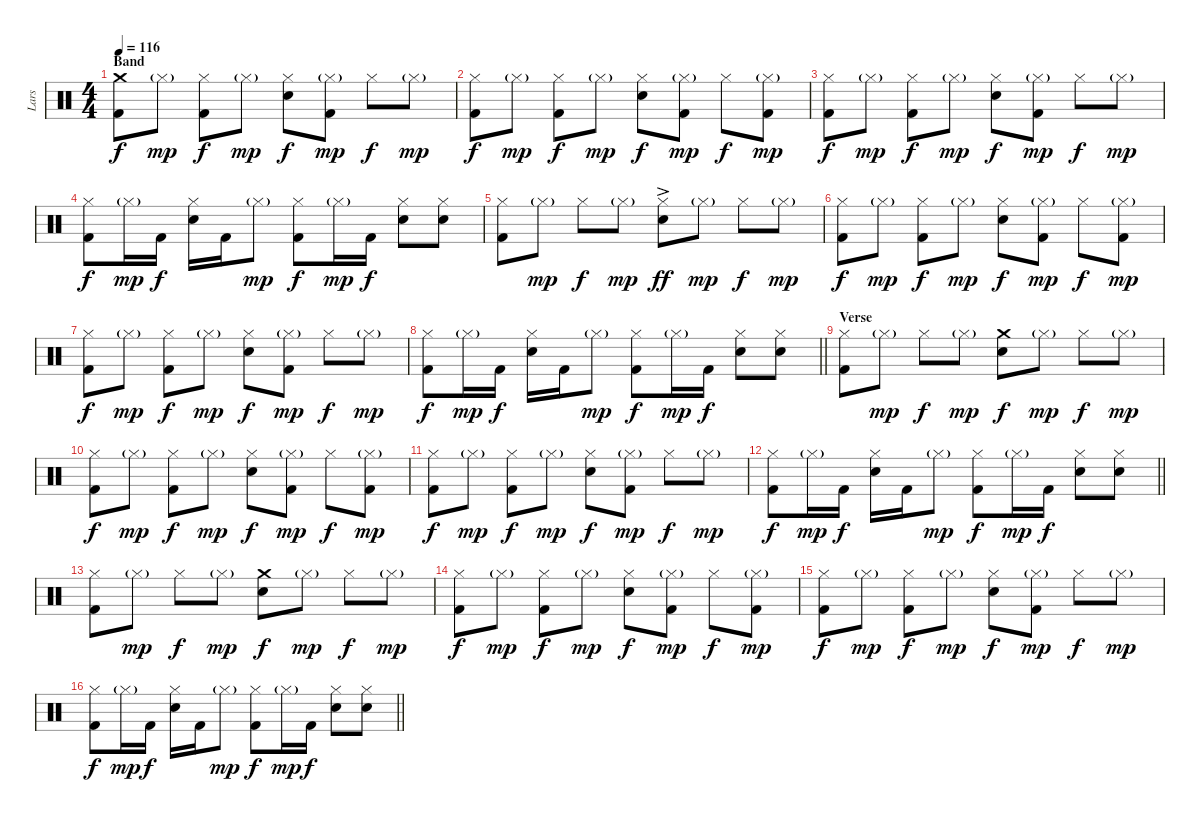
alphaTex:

\track ("Lars" "Lars") {instrument percussion}
\staff {score}
\articulation defaults
\ts (4 4)
\section ("" "Band")
\tempo 116
\clef neutral
\ks c
("Crash medium (hit)" "Kick (hit) 2").8{dy f} "Hi-Hat (closed)"{g}.8{dy mp} ("Hi-Hat (closed)" "Kick (hit) 2").8{dy f} "Hi-Hat (closed)"{g}.8{dy mp} ("Hi-Hat (closed)" "Electric Snare (hit)").8{dy f} ("Hi-Hat (closed)"{g} "Kick (hit) 2").8{dy mp} "Hi-Hat (closed)".8{dy f} "Hi-Hat (closed)"{g}.8{dy mp} |
("Hi-Hat (closed)" "Kick (hit) 2").8{dy f} "Hi-Hat (closed)"{g}.8{dy mp} ("Hi-Hat (closed)" "Kick (hit) 2").8{dy f} "Hi-Hat (closed)"{g}.8{dy mp} ("Hi-Hat (closed)" "Electric Snare (hit)").8{dy f} ("Hi-Hat (closed)"{g} "Kick (hit) 2").8{dy mp} "Hi-Hat (closed)".8{dy f} ("Hi-Hat (closed)"{g} "Kick (hit) 2").8{dy mp} |
("Hi-Hat (closed)" "Kick (hit) 2").8{dy f} "Hi-Hat (closed)"{g}.8{dy mp} ("Hi-Hat (closed)" "Kick (hit) 2").8{dy f} "Hi-Hat (closed)"{g}.8{dy mp} ("Hi-Hat (closed)" "Electric Snare (hit)").8{dy f} ("Hi-Hat (closed)"{g} "Kick (hit) 2").8{dy mp} "Hi-Hat (closed)".8{dy f} "Hi-Hat (closed)"{g}.8{dy mp} |
("Hi-Hat (closed)" "Kick (hit) 2").8{dy f} "Hi-Hat (closed)"{g}.16{dy mp} "Kick (hit) 2".16{dy f} ("Hi-Hat (closed)" "Electric Snare (hit)").16 "Kick (hit) 2".16 "Hi-Hat (closed)"{g}.8{dy mp} ("Hi-Hat (closed)" "Kick (hit) 2").8{dy f} "Hi-Hat (closed)"{g}.16{dy mp} "Kick (hit) 2".16{dy f} ("Hi-Hat (closed)" "Electric Snare (hit)").8 ("Hi-Hat (closed)" "Electric Snare (hit)").8 |
("Hi-Hat (closed)" "Kick (hit) 2").8 "Hi-Hat (closed)"{g}.8{dy mp} "Hi-Hat (closed)".8{dy f} "Hi-Hat (closed)"{g}.8{dy mp} ("Hi-Hat (closed)"{ac} "Electric Snare (hit)").8{dy ff} "Hi-Hat (closed)"{g}.8{dy mp} "Hi-Hat (closed)".8{dy f} "Hi-Hat (closed)"{g}.8{dy mp} |
("Hi-Hat (closed)" "Kick (hit) 2").8{dy f} "Hi-Hat (closed)"{g}.8{dy mp} ("Hi-Hat (closed)" "Kick (hit) 2").8{dy f} "Hi-Hat (closed)"{g}.8{dy mp} ("Hi-Hat (closed)" "Electric Snare (hit)").8{dy f} ("Hi-Hat (closed)"{g} "Kick (hit) 2").8{dy mp} "Hi-Hat (closed)".8{dy f} ("Hi-Hat (closed)"{g} "Kick (hit) 2").8{dy mp} |
("Hi-Hat (closed)" "Kick (hit) 2").8{dy f} "Hi-Hat (closed)"{g}.8{dy mp} ("Hi-Hat (closed)" "Kick (hit) 2").8{dy f} "Hi-Hat (closed)"{g}.8{dy mp} ("Hi-Hat (closed)" "Electric Snare (hit)").8{dy f} ("Hi-Hat (closed)"{g} "Kick (hit) 2").8{dy mp} "Hi-Hat (closed)".8{dy f} "Hi-Hat (closed)"{g}.8{dy mp} |
\barLineRight lightlight
("Hi-Hat (closed)" "Kick (hit) 2").8{dy f} "Hi-Hat (closed)"{g}.16{dy mp} "Kick (hit) 2".16{dy f} ("Hi-Hat (closed)" "Electric Snare (hit)").16 "Kick (hit) 2".16 "Hi-Hat (closed)"{g}.8{dy mp} ("Hi-Hat (closed)" "Kick (hit) 2").8{dy f} "Hi-Hat (closed)"{g}.16{dy mp} "Kick (hit) 2".16{dy f} ("Hi-Hat (closed)" "Electric Snare (hit)").8 ("Hi-Hat (closed)" "Electric Snare (hit)").8 |
\section ("" "Verse")
("Hi-Hat (closed)" "Kick (hit) 2").8 "Hi-Hat (closed)"{g}.8{dy mp} "Hi-Hat (closed)".8{dy f} "Hi-Hat (closed)"{g}.8{dy mp} ("Crash medium (hit)" "Electric Snare (hit)").8{dy f} "Hi-Hat (closed)"{g}.8{dy mp} "Hi-Hat (closed)".8{dy f} "Hi-Hat (closed)"{g}.8{dy mp} |
("Hi-Hat (closed)" "Kick (hit) 2").8{dy f} "Hi-Hat (closed)"{g}.8{dy mp} ("Hi-Hat (closed)" "Kick (hit) 2").8{dy f} "Hi-Hat (closed)"{g}.8{dy mp} ("Hi-Hat (closed)" "Electric Snare (hit)").8{dy f} ("Hi-Hat (closed)"{g} "Kick (hit) 2").8{dy mp} "Hi-Hat (closed)".8{dy f} ("Hi-Hat (closed)"{g} "Kick (hit) 2").8{dy mp} |
("Hi-Hat (closed)" "Kick (hit) 2").8{dy f} "Hi-Hat (closed)"{g}.8{dy mp} ("Hi-Hat (closed)" "Kick (hit) 2").8{dy f} "Hi-Hat (closed)"{g}.8{dy mp} ("Hi-Hat (closed)" "Electric Snare (hit)").8{dy f} ("Hi-Hat (closed)"{g} "Kick (hit) 2").8{dy mp} "Hi-Hat (closed)".8{dy f} "Hi-Hat (closed)"{g}.8{dy mp} |
\barLineRight lightlight
("Hi-Hat (closed)" "Kick (hit) 2").8{dy f} "Hi-Hat (closed)"{g}.16{dy mp} "Kick (hit) 2".16{dy f} ("Hi-Hat (closed)" "Electric Snare (hit)").16 "Kick (hit) 2".16 "Hi-Hat (closed)"{g}.8{dy mp} ("Hi-Hat (closed)" "Kick (hit) 2").8{dy f} "Hi-Hat (closed)"{g}.16{dy mp} "Kick (hit) 2".16{dy f} ("Hi-Hat (closed)" "Electric Snare (hit)").8 ("Hi-Hat (closed)" "Electric Snare (hit)").8 |
("Hi-Hat (closed)" "Kick (hit) 2").8 "Hi-Hat (closed)"{g}.8{dy mp} "Hi-Hat (closed)".8{dy f} "Hi-Hat (closed)"{g}.8{dy mp} ("Crash medium (hit)" "Electric Snare (hit)").8{dy f} "Hi-Hat (closed)"{g}.8{dy mp} "Hi-Hat (closed)".8{dy f} "Hi-Hat (closed)"{g}.8{dy mp} |
("Hi-Hat (closed)" "Kick (hit) 2").8{dy f} "Hi-Hat (closed)"{g}.8{dy mp} ("Hi-Hat (closed)" "Kick (hit) 2").8{dy f} "Hi-Hat (closed)"{g}.8{dy mp} ("Hi-Hat (closed)" "Electric Snare (hit)").8{dy f} ("Hi-Hat (closed)"{g} "Kick (hit) 2").8{dy mp} "Hi-Hat (closed)".8{dy f} ("Hi-Hat (closed)"{g} "Kick (hit) 2").8{dy mp} |
("Hi-Hat (closed)" "Kick (hit) 2").8{dy f} "Hi-Hat (closed)"{g}.8{dy mp} ("Hi-Hat (closed)" "Kick (hit) 2").8{dy f} "Hi-Hat (closed)"{g}.8{dy mp} ("Hi-Hat (closed)" "Electric Snare (hit)").8{dy f} ("Hi-Hat (closed)"{g} "Kick (hit) 2").8{dy mp} "Hi-Hat (closed)".8{dy f} "Hi-Hat (closed)"{g}.8{dy mp} |
\barLineRight lightlight
("Hi-Hat (closed)" "Kick (hit) 2").8{dy f} "Hi-Hat (closed)"{g}.16{dy mp} "Kick (hit) 2".16{dy f} ("Hi-Hat (closed)" "Electric Snare (hit)").16 "Kick (hit) 2".16 "Hi-Hat (closed)"{g}.8{dy mp} ("Hi-Hat (closed)" "Kick (hit) 2").8{dy f} "Hi-Hat (closed)"{g}.16{dy mp} "Kick (hit) 2".16{dy f} ("Hi-Hat (closed)" "Electric Snare (hit)").8 ("Hi-Hat (closed)" "Electric Snare (hit)").8
